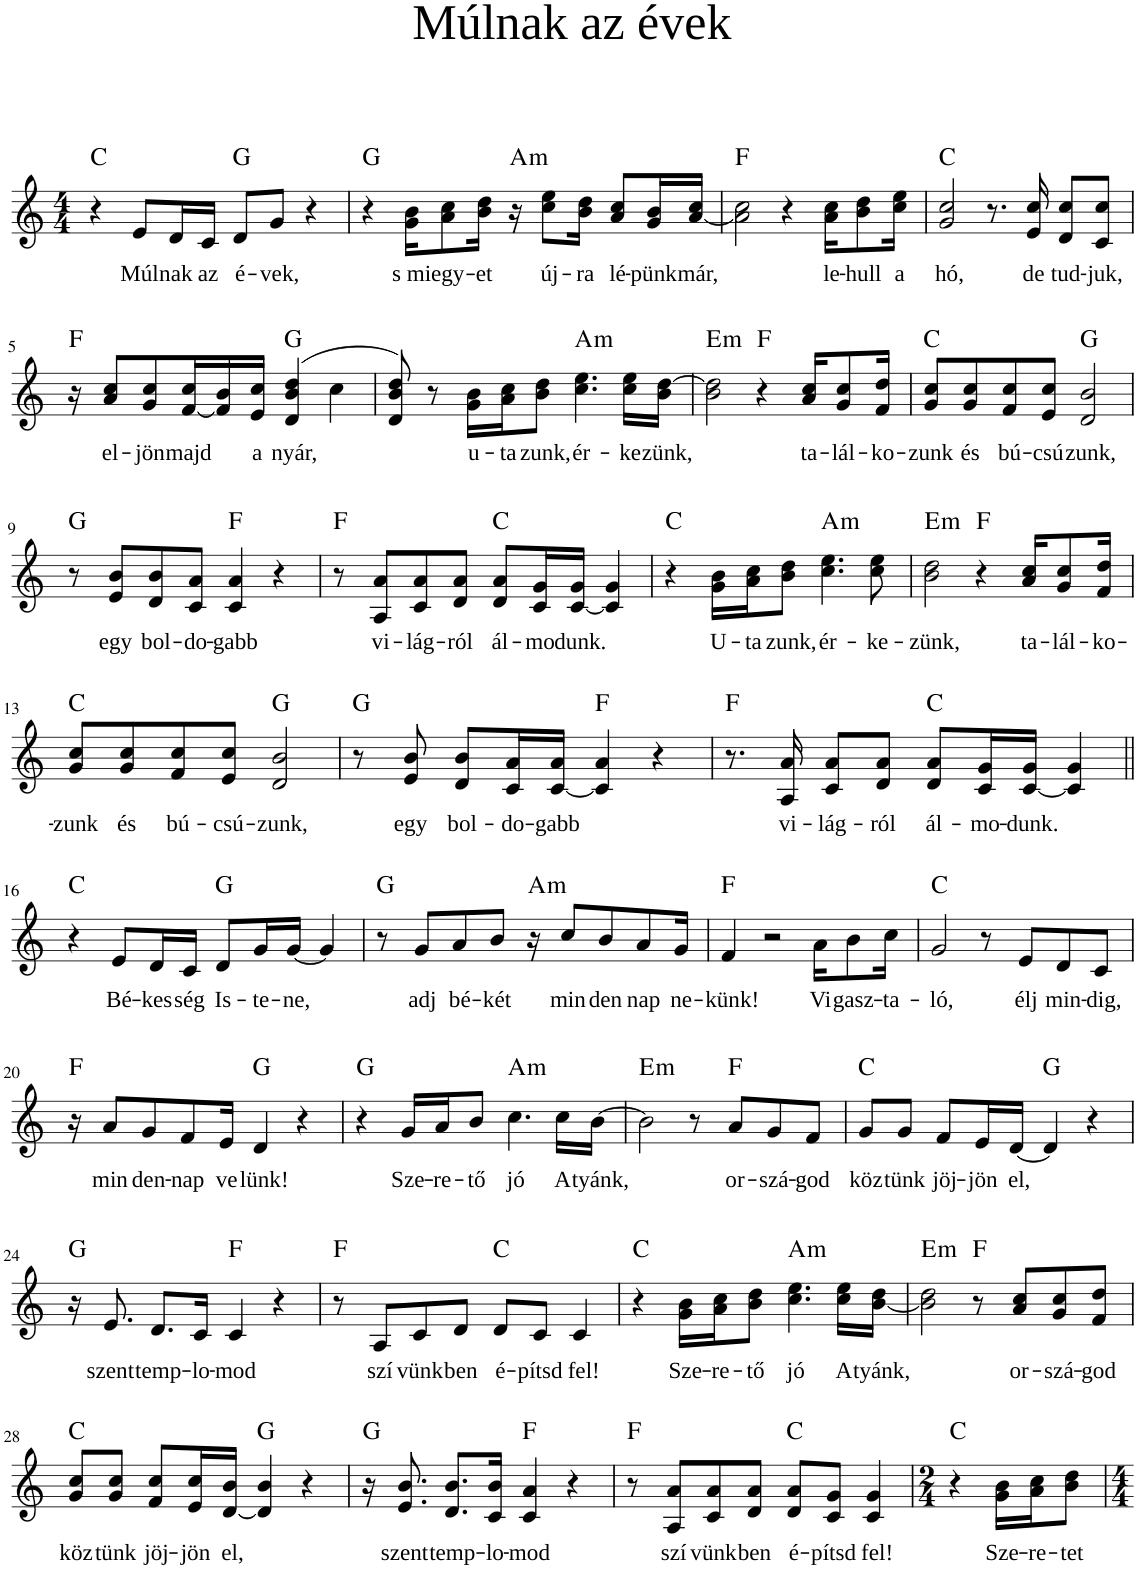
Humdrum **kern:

**kern	**text	**harte
*part1	*part1	*part1
*staff1	*staff1	*
*I"Voice	*	*
*clefG2	*	*
*k[]	*	*
*M4/4	*	*
=1	=1	=1
4r	.	C:maj
!	!LO:LY:b	!
8e/L	Múl-	.
!	!LO:LY:b	!
16d/L	-nak	.
!	!LO:LY:b	!
16c/JJ	az	.
!	!LO:LY:b	!
8d/L	é-	G:maj
!	!LO:LY:b	!
8g/J	-vek,	.
4r	.	.
=2	=2	=2
4r	.	G:maj
!	!LO:LY:b	!
16g\ 16b\KL	s mi	.
!	!LO:LY:b	!
8a\ 8cc\	egy-	.
!	!LO:LY:b	!
16b\ 16dd\Jk	-et	.
!	!	!LO:H:kt=m
16r	.	A:min
!	!LO:LY:b	!
8cc\ 8ee\L	új-	.
!	!LO:LY:b	!
16b\ 16dd\Jk	-ra	.
!	!LO:LY:b	!
8a/ 8cc/L	lé-	.
!	!LO:LY:b	!
16g/ 16b/L	-pünk	.
!	!LO:LY:b	!
[16a/ 16cc/JJ	már,	.
=3	=3	=3
2a\] 2cc\	.	F:maj
4r	.	.
!	!LO:LY:b	!
16a\ 16cc\KL	le-	.
!	!LO:LY:b	!
8b\ 8dd\	-hull	.
!	!LO:LY:b	!
16cc\ 16ee\Jk	a	.
=4	=4	=4
!	!LO:LY:b	!
2g/ 2cc/	hó,	C:maj
8.r	.	.
!	!LO:LY:b	!
16e/ 16cc/	de	.
!	!LO:LY:b	!
8d/ 8cc/L	tud-	.
!	!LO:LY:b	!
8c/ 8cc/J	-juk,	.
!!LO:LB:g=z
=5	=5	=5
16r	.	F:maj
!	!LO:LY:b	!
8a/ 8cc/L	el-	.
!	!LO:LY:b	!
8g/ 8cc/	-jön	.
!	!LO:LY:b	!
[16f/ 16cc/L	majd	.
16f/] 16b/	.	.
!	!LO:LY:b	!
16e/ 16cc/JJ	a	.
!	!LO:LY:b	!
(4d/ 4b/ 4dd/	nyár,	G:maj
4cc\	.	.
=6	=6	=6
8d/ 8b/ 8dd/)	.	.
8r	.	.
!	!LO:LY:b	!
16g\ 16b\LL	u-	.
!	!LO:LY:b	!
16a\ 16cc\J	-ta-	.
!	!LO:LY:b	!
8b\ 8dd\J	-zunk,	.
!	!LO:LY:b	!LO:H:kt=m
4.cc\ 4.ee\	ér-	A:min
!	!LO:LY:b	!
16cc\ 16ee\LL	-ke-	.
!	!LO:LY:b	!
16b\ [16dd\JJ	-zünk,	.
=7	=7	=7
!	!	!LO:H:kt=m
2b\ 2dd\]	.	E:min
4r	.	F:maj
!	!LO:LY:b	!
16a/ 16cc/KL	ta-	.
!	!LO:LY:b	!
8g/ 8cc/	-lál-	.
!	!LO:LY:b	!
16f/ 16dd/Jk	-ko-	.
=8	=8	=8
!	!LO:LY:b	!
8g/ 8cc/L	-zunk	C:maj
!	!LO:LY:b	!
8g/ 8cc/	és	.
!	!LO:LY:b	!
8f/ 8cc/	bú-	.
!	!LO:LY:b	!
8e/ 8cc/J	-csú-	.
!	!LO:LY:b	!
2d/ 2b/	-zunk,	G:maj
!!LO:LB:g=z
=9	=9	=9
8r	.	G:maj
!	!LO:LY:b	!
8e/ 8b/L	egy	.
!	!LO:LY:b	!
8d/ 8b/	bol-	.
!	!LO:LY:b	!
8c/ 8a/J	-do-	.
!	!LO:LY:b	!
4c/ 4a/	-gabb	F:maj
4r	.	.
=10	=10	=10
8r	.	F:maj
!	!LO:LY:b	!
8A/ 8a/L	vi-	.
!	!LO:LY:b	!
8c/ 8a/	-lág-	.
!	!LO:LY:b	!
8d/ 8a/J	-ról	.
!	!LO:LY:b	!
8d/ 8a/L	ál-	C:maj
!	!LO:LY:b	!
16c/ 16g/L	-mo-	.
!	!LO:LY:b	!
[16c/ 16g/JJ	-dunk.	.
4c/] 4g/	.	.
=11	=11	=11
4r	.	C:maj
!	!LO:LY:b	!
16g\ 16b\LL	U-	.
!	!LO:LY:b	!
16a\ 16cc\J	-ta-	.
!	!LO:LY:b	!
8b\ 8dd\J	-zunk,	.
!	!LO:LY:b	!LO:H:kt=m
4.cc\ 4.ee\	ér-	A:min
!	!LO:LY:b	!
8cc\ 8ee\	-ke-	.
=12	=12	=12
!	!LO:LY:b	!LO:H:kt=m
2b\ 2dd\	-zünk,	E:min
4r	.	F:maj
!	!LO:LY:b	!
16a/ 16cc/KL	ta-	.
!	!LO:LY:b	!
8g/ 8cc/	-lál-	.
!	!LO:LY:b	!
16f/ 16dd/Jk	-ko-	.
!!LO:LB:g=z
=13	=13	=13
!	!LO:LY:b	!
8g/ 8cc/L	-zunk	C:maj
!	!LO:LY:b	!
8g/ 8cc/	és	.
!	!LO:LY:b	!
8f/ 8cc/	bú-	.
!	!LO:LY:b	!
8e/ 8cc/J	-csú-	.
!	!LO:LY:b	!
2d/ 2b/	-zunk,	G:maj
=14	=14	=14
8r	.	G:maj
!	!LO:LY:b	!
8e/ 8b/	egy	.
!	!LO:LY:b	!
8d/ 8b/L	bol-	.
!	!LO:LY:b	!
16c/ 16a/L	-do-	.
!	!LO:LY:b	!
[16c/ 16a/JJ	gabb	.
4c/] 4a/	.	F:maj
4r	.	.
=15	=15	=15
8.r	.	F:maj
!	!LO:LY:b	!
16A/ 16a/	vi-	.
!	!LO:LY:b	!
8c/ 8a/L	-lág-	.
!	!LO:LY:b	!
8d/ 8a/J	-ról	.
!	!LO:LY:b	!
8d/ 8a/L	ál-	C:maj
!	!LO:LY:b	!
16c/ 16g/L	-mo-	.
!	!LO:LY:b	!
[16c/ 16g/JJ	-dunk.	.
4c/] 4g/	.	.
!!LO:LB:g=z
=16||	=16||	=16||
4r	.	C:maj
!	!LO:LY:b	!
8e/L	Bé-	.
!	!LO:LY:b	!
16d/L	-kes-	.
!	!LO:LY:b	!
16c/JJ	-ség	.
!	!LO:LY:b	!
8d/L	Is-	G:maj
!	!LO:LY:b	!
16g/L	-te-	.
!	!LO:LY:b	!
[16g/JJ	-ne,	.
4g/]	.	.
=17	=17	=17
8r	.	G:maj
!	!LO:LY:b	!
8g/L	adj	.
!	!LO:LY:b	!
8a/	bé-	.
!	!LO:LY:b	!
8b/J	-két	.
!	!	!LO:H:kt=m
16r	.	A:min
!	!LO:LY:b	!
8cc/L	min-	.
!	!LO:LY:b	!
8b/	-den	.
!	!LO:LY:b	!
8a/	nap	.
!	!LO:LY:b	!
16g/Jk	ne-	.
=18	=18	=18
!	!LO:LY:b	!
4f/	-künk!	F:maj
2r	.	.
!	!LO:LY:b	!
16a\KL	Vi-	.
!	!LO:LY:b	!
8b\	-gasz-	.
!	!LO:LY:b	!
16cc\Jk	-ta-	.
=19	=19	=19
!	!LO:LY:b	!
2g/	-ló,	C:maj
8r	.	.
!	!LO:LY:b	!
8e/L	élj	.
!	!LO:LY:b	!
8d/	min-	.
!	!LO:LY:b	!
8c/J	-dig,	.
!!LO:LB:g=z
=20	=20	=20
16r	.	F:maj
!	!LO:LY:b	!
8a/L	min-	.
!	!LO:LY:b	!
8g/	-den-	.
!	!LO:LY:b	!
8f/	-nap	.
!	!LO:LY:b	!
16e/Jk	ve-	.
!	!LO:LY:b	!
4d/	-lünk!	G:maj
4r	.	.
=21	=21	=21
4r	.	G:maj
!	!LO:LY:b	!
16g/LL	Sze-	.
!	!LO:LY:b	!
16a/J	-re-	.
!	!LO:LY:b	!
8b/J	-tő	.
!	!LO:LY:b	!LO:H:kt=m
4.cc\	jó	A:min
!	!LO:LY:b	!
16cc\LL	A-	.
!	!LO:LY:b	!
[16b\JJ	-tyánk,	.
=22	=22	=22
!	!	!LO:H:kt=m
2b\]	.	E:min
8r	.	.
!	!LO:LY:b	!
8a/L	or-	F:maj
!	!LO:LY:b	!
8g/	-szá-	.
!	!LO:LY:b	!
8f/J	-god	.
=23	=23	=23
!	!LO:LY:b	!
8g/L	köz-	C:maj
!	!LO:LY:b	!
8g/J	-tünk	.
!	!LO:LY:b	!
8f/L	jöj-	.
!	!LO:LY:b	!
16e/L	-jön	.
!	!LO:LY:b	!
[16d/JJ	el,	.
4d/]	.	G:maj
4r	.	.
!!LO:LB:g=z
=24	=24	=24
16r	.	G:maj
!	!LO:LY:b	!
8.e/	szent	.
!	!LO:LY:b	!
8.d/L	temp-	.
!	!LO:LY:b	!
16c/Jk	-lo-	.
!	!LO:LY:b	!
4c/	-mod	F:maj
4r	.	.
=25	=25	=25
8r	.	F:maj
!	!LO:LY:b	!
8A/L	szí-	.
!	!LO:LY:b	!
8c/	-vünk-	.
!	!LO:LY:b	!
8d/J	-ben	.
!	!LO:LY:b	!
8d/L	é-	C:maj
!	!LO:LY:b	!
8c/J	-pítsd	.
!	!LO:LY:b	!
4c/	fel!	.
=26	=26	=26
4r	.	C:maj
!	!LO:LY:b	!
16g\ 16b\LL	Sze-	.
!	!LO:LY:b	!
16a\ 16cc\J	-re-	.
!	!LO:LY:b	!
8b\ 8dd\J	-tő	.
!	!LO:LY:b	!LO:H:kt=m
4.cc\ 4.ee\	jó	A:min
!	!LO:LY:b	!
16cc\ 16ee\LL	A-	.
!	!LO:LY:b	!
[16b\ 16dd\JJ	-tyánk,	.
=27	=27	=27
!	!	!LO:H:kt=m
2b\] 2dd\	.	E:min
8r	.	F:maj
!	!LO:LY:b	!
8a/ 8cc/L	or-	.
!	!LO:LY:b	!
8g/ 8cc/	-szá-	.
!	!LO:LY:b	!
8f/ 8dd/J	-god	.
!!LO:LB:g=z
=28	=28	=28
!	!LO:LY:b	!
8g/ 8cc/L	köz-	C:maj
!	!LO:LY:b	!
8g/ 8cc/J	-tünk	.
!	!LO:LY:b	!
8f/ 8cc/L	jöj-	.
!	!LO:LY:b	!
16e/ 16cc/L	-jön	.
!	!LO:LY:b	!
[16d/ 16b/JJ	el,	.
4d/] 4b/	.	G:maj
4r	.	.
=29	=29	=29
16r	.	G:maj
!	!LO:LY:b	!
8.e/ 8.b/	szent	.
!	!LO:LY:b	!
8.d/ 8.b/L	temp-	.
!	!LO:LY:b	!
16c/ 16b/Jk	-lo-	.
!	!LO:LY:b	!
4c/ 4a/	-mod	F:maj
4r	.	.
=30	=30	=30
8r	.	F:maj
!	!LO:LY:b	!
8A/ 8a/L	szí-	.
!	!LO:LY:b	!
8c/ 8a/	-vünk-	.
!	!LO:LY:b	!
8d/ 8a/J	-ben	.
!	!LO:LY:b	!
8d/ 8a/L	é-	C:maj
!	!LO:LY:b	!
8c/ 8g/J	-pítsd	.
!	!LO:LY:b	!
4c/ 4g/	fel!	.
=31	=31	=31
*M2/4	*	*
4r	.	C:maj
!	!LO:LY:b	!
16g\ 16b\LL	Sze-	.
!	!LO:LY:b	!
16a\ 16cc\J	-re-	.
!	!LO:LY:b	!
8b\ 8dd\J	-tet	.
=	=	=
*-	*-	*-
